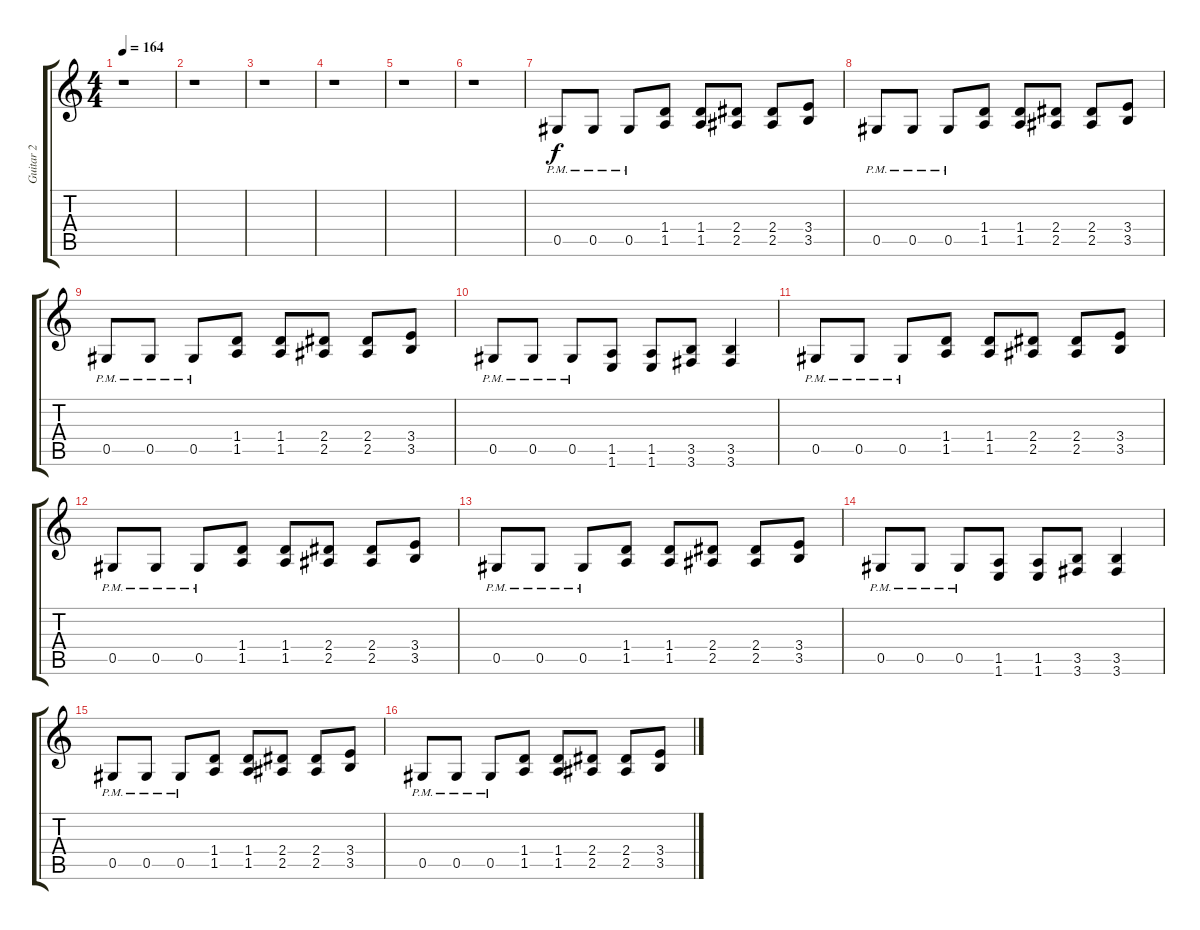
\track ("Guitar 2" "Guitar 2") {instrument distortionguitar}
\staff {score tabs}
\tuning (Eb4 Bb3 Gb3 Db3 Ab2 Eb2) {hide}
\ts (4 4)
\tempo 164
\clef g2
\ks c
r.1{dy f} |
r.1 |
r.1 |
r.1 |
r.1 |
r.1 |
0.5{pm}.8 0.5{pm}.8 0.5{pm}.8 (1.4 1.5).8 (1.4 1.5).8 (2.4 2.5).8 (2.4 2.5).8 (3.4 3.5).8 |
0.5{pm}.8 0.5{pm}.8 0.5{pm}.8 (1.4 1.5).8 (1.4 1.5).8 (2.4 2.5).8 (2.4 2.5).8 (3.4 3.5).8 |
0.5{pm}.8 0.5{pm}.8 0.5{pm}.8 (1.4 1.5).8 (1.4 1.5).8 (2.4 2.5).8 (2.4 2.5).8 (3.4 3.5).8 |
0.5{pm}.8 0.5{pm}.8 0.5{pm}.8 (1.5 1.6).8 (1.5 1.6).8 (3.5 3.6).8 (3.5 3.6).4 |
0.5{pm}.8 0.5{pm}.8 0.5{pm}.8 (1.4 1.5).8 (1.4 1.5).8 (2.4 2.5).8 (2.4 2.5).8 (3.4 3.5).8 |
0.5{pm}.8 0.5{pm}.8 0.5{pm}.8 (1.4 1.5).8 (1.4 1.5).8 (2.4 2.5).8 (2.4 2.5).8 (3.4 3.5).8 |
0.5{pm}.8 0.5{pm}.8 0.5{pm}.8 (1.4 1.5).8 (1.4 1.5).8 (2.4 2.5).8 (2.4 2.5).8 (3.4 3.5).8 |
0.5{pm}.8 0.5{pm}.8 0.5{pm}.8 (1.5 1.6).8 (1.5 1.6).8 (3.5 3.6).8 (3.5 3.6).4 |
0.5{pm}.8 0.5{pm}.8 0.5{pm}.8 (1.4 1.5).8 (1.4 1.5).8 (2.4 2.5).8 (2.4 2.5).8 (3.4 3.5).8 |
0.5{pm}.8 0.5{pm}.8 0.5{pm}.8 (1.4 1.5).8 (1.4 1.5).8 (2.4 2.5).8 (2.4 2.5).8 (3.4 3.5).8
